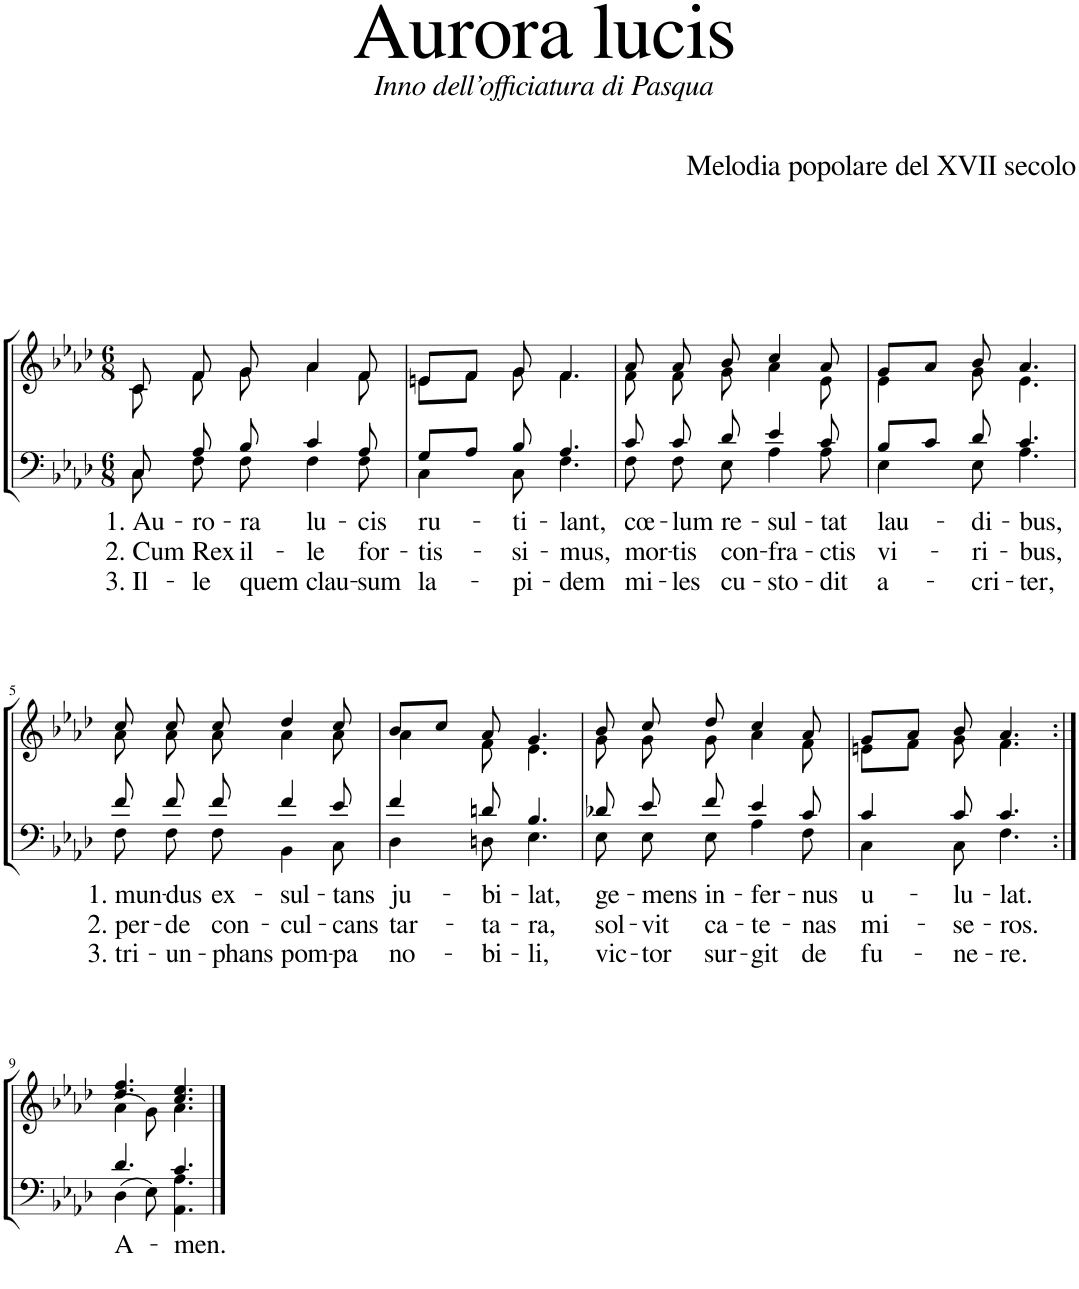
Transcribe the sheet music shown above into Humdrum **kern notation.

**kern	**text	**text	**text	**kern
*part2	*part2	*part2	*part2	*part1
*staff2	*staff2	*staff2	*staff2	*staff1
*I"Men	*	*	*	*I"Women
*clefF4	*	*	*	*clefG2
*k[b-e-a-d-]	*	*	*	*k[b-e-a-d-]
*M6/8	*	*	*	*M6/8
=1	=1	=1	=1	=1
*^	*	*	*	*
!	!	!LO:LY:b	!LO:LY:b	!LO:LY:b	!
*	*	*	*	*	*^
8C/	8C\	1. Au-	2. Cum	3. Il-	8c/	8c\
!	!	!LO:LY:b	!LO:LY:b	!LO:LY:b	!	!
8A-/	8F\	-ro-	Rex	-le	8f/	8f\
!	!	!LO:LY:b	!LO:LY:b	!LO:LY:b	!	!
8B-/	8F\	-ra	il-	quem	8g/	8g\
!	!	!LO:LY:b	!LO:LY:b	!LO:LY:b	!	!
4c/	4F\	lu-	-le	clau-	4a-/	4a-\
!	!	!LO:LY:b	!LO:LY:b	!LO:LY:b	!	!
8A-/	8F\	-cis	for-	-sum	8f/	8f\
=2	=2	=2	=2	=2	=2	=2
!	!	!LO:LY:b	!LO:LY:b	!LO:LY:b	!	!
8G/L	4C\	ru-	-tis-	la-	8en/L	8e\L
8A-/J	.	.	.	.	8f/J	8f\J
!	!	!LO:LY:b	!LO:LY:b	!LO:LY:b	!	!
8B-/	8C\	-ti-	-si-	-pi-	8g/	8g\
!	!	!LO:LY:b	!LO:LY:b	!LO:LY:b	!	!
4.A-/	4.F\	-lant,	-mus,	-dem	4.f/	4.f\
=3	=3	=3	=3	=3	=3	=3
!	!	!LO:LY:b	!LO:LY:b	!LO:LY:b	!	!
8c/	8F\	cœ-	mor-	mi-	8a-/	8f\
!	!	!LO:LY:b	!LO:LY:b	!LO:LY:b	!	!
8c/	8F\	-lum	-tis	-les	8a-/	8f\
!	!	!LO:LY:b	!LO:LY:b	!LO:LY:b	!	!
8d-/	8E-\	re-	con-	cu-	8b-/	8g\
!	!	!LO:LY:b	!LO:LY:b	!LO:LY:b	!	!
4e-/	4A-\	-sul-	-fra-	-sto-	4cc/	4a-\
!	!	!LO:LY:b	!LO:LY:b	!LO:LY:b	!	!
8c/	8A-\	-tat	-ctis	-dit	8a-/	8e-\
=4	=4	=4	=4	=4	=4	=4
!	!	!LO:LY:b	!LO:LY:b	!LO:LY:b	!	!
8B-/L	4E-\	lau-	vi-	a-	8g/L	4e-\
8c/J	.	.	.	.	8a-/J	.
!	!	!LO:LY:b	!LO:LY:b	!LO:LY:b	!	!
8d-/	8E-\	-di-	-ri-	-cri-	8b-/	8g\
!	!	!LO:LY:b	!LO:LY:b	!LO:LY:b	!	!
4.c/	4.A-\	-bus,	-bus,	-ter,	4.a-/	4.e-\
!!LO:LB:g=z	!!
=5	=5	=5	=5	=5	=5	=5
!	!	!LO:LY:b	!LO:LY:b	!LO:LY:b	!	!
8f/	8F\	1. mun-	2. per-	3. tri-	8cc/	8a-\
!	!	!LO:LY:b	!LO:LY:b	!LO:LY:b	!	!
8f/	8F\	-dus	-de	-un-	8cc/	8a-\
!	!	!LO:LY:b	!LO:LY:b	!LO:LY:b	!	!
8f/	8F\	ex-	con-	-phans	8cc/	8a-\
!	!	!LO:LY:b	!LO:LY:b	!LO:LY:b	!	!
4f/	4BB-\	-sul-	-cul-	pom-	4dd-/	4a-\
!	!	!LO:LY:b	!LO:LY:b	!LO:LY:b	!	!
8e-/	8C\	-tans	-cans	-pa	8cc/	8a-\
=6	=6	=6	=6	=6	=6	=6
!	!	!LO:LY:b	!LO:LY:b	!LO:LY:b	!	!
4f/	4D-\	ju-	tar-	no-	8b-/L	4a-\
.	.	.	.	.	8cc/J	.
!	!	!LO:LY:b	!LO:LY:b	!LO:LY:b	!	!
8dn/	8Dn\	-bi-	-ta-	-bi-	8a-/	8f\
!	!	!LO:LY:b	!LO:LY:b	!LO:LY:b	!	!
4.B-/	4.E-\	-lat,	-ra,	-li,	4.g/	4.e-\
=7	=7	=7	=7	=7	=7	=7
!	!	!LO:LY:b	!LO:LY:b	!LO:LY:b	!	!
8d-X/	8E-\	ge-	sol-	vic-	8b-/	8g\
!	!	!LO:LY:b	!LO:LY:b	!LO:LY:b	!	!
8e-/	8E-\	-mens	-vit	-tor	8cc/	8g\
!	!	!LO:LY:b	!LO:LY:b	!LO:LY:b	!	!
8f/	8E-\	in-	ca-	sur-	8dd-/	8g\
!	!	!LO:LY:b	!LO:LY:b	!LO:LY:b	!	!
4e-/	4A-\	-fer-	-te-	-git	4cc/	4a-\
!	!	!LO:LY:b	!LO:LY:b	!LO:LY:b	!	!
8c/	8F\	-nus	-nas	de	8a-/	8f\
=8	=8	=8	=8	=8	=8	=8
!	!	!LO:LY:b	!LO:LY:b	!LO:LY:b	!	!
4c/	4C\	u-	mi-	fu-	8g/L	8en\L
.	.	.	.	.	8a-/J	8f\J
!	!	!LO:LY:b	!LO:LY:b	!LO:LY:b	!	!
8c/	8C\	-lu-	-se-	-ne-	8b-/	8g\
!	!	!LO:LY:b	!LO:LY:b	!LO:LY:b	!	!
4.c/	4.F\	-lat.	-ros.	-re.	4.a-/	4.f\
!!LO:LB:g=z	!!
=9:|!	=9:|!	=9:|!	=9:|!	=9:|!	=9:|!	=9:|!
!	!	!LO:LY:b	!	!	!	!
4.d-/	(>4D-\	A-	.	.	4.dd-/ 4.ff/	(>4a-\
.	8E-\)	.	.	.	.	8g\)
!	!	!LO:LY:b	!	!	!	!
4.c/	4.AA-\ 4.A-\	-men.	.	.	4.cc/ 4.ee-/	4.a-\
*v	*v	*	*	*	*	*
*	*	*	*	*v	*v
==	==	==	==	==
*-	*-	*-	*-	*-
